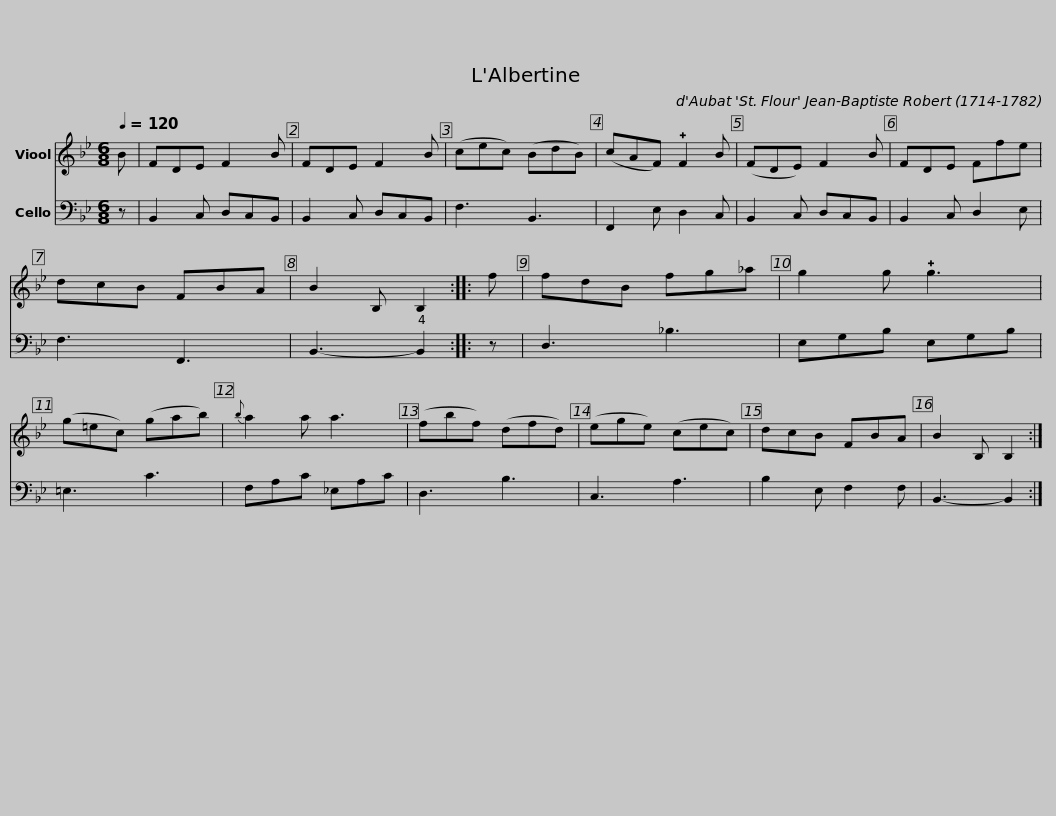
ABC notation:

X:1
%%score 1 2
L:1/8
Q:1/4=120
M:6/8
I:linebreak $
K:Bb
V:1 treble
V:2 bass
V:1
 B | FDE F2 B | FDE F2 B | (cec) (BdB) | (cAF) !plus!F2 B | %5
 (FDE) F2 B | FDE Ffe | dcB FBA | B2 B, B,2 ::$ f | %10
 fdB fg_a | g2 g !plus!g3 | (g=ec) (gab) |{b} a2 a a3 | (fbf) (dfd) | %15
 (ege) (cec) | dcB FBA | B2 B, B,2 :| %18
V:2
 z | B,,2 C, D,C,B,, | B,,2 C, D,C,B,, | F,3 B,,3 | F,,2 E, D,2 C, | %5
 B,,2 C, D,C,B,, | B,,2 C, D,2 E, | F,3 F,,3 | B,,3- B,,2 ::$ z | %10
 D,3 _B,3 | E,G,B, E,G,B, | =E,3 C3 | F,A,C _E,A,C | D,3 B,3 | %15
 C,3 A,3 | B,2 E, F,2 F, | B,,3- B,,2 :| %18
